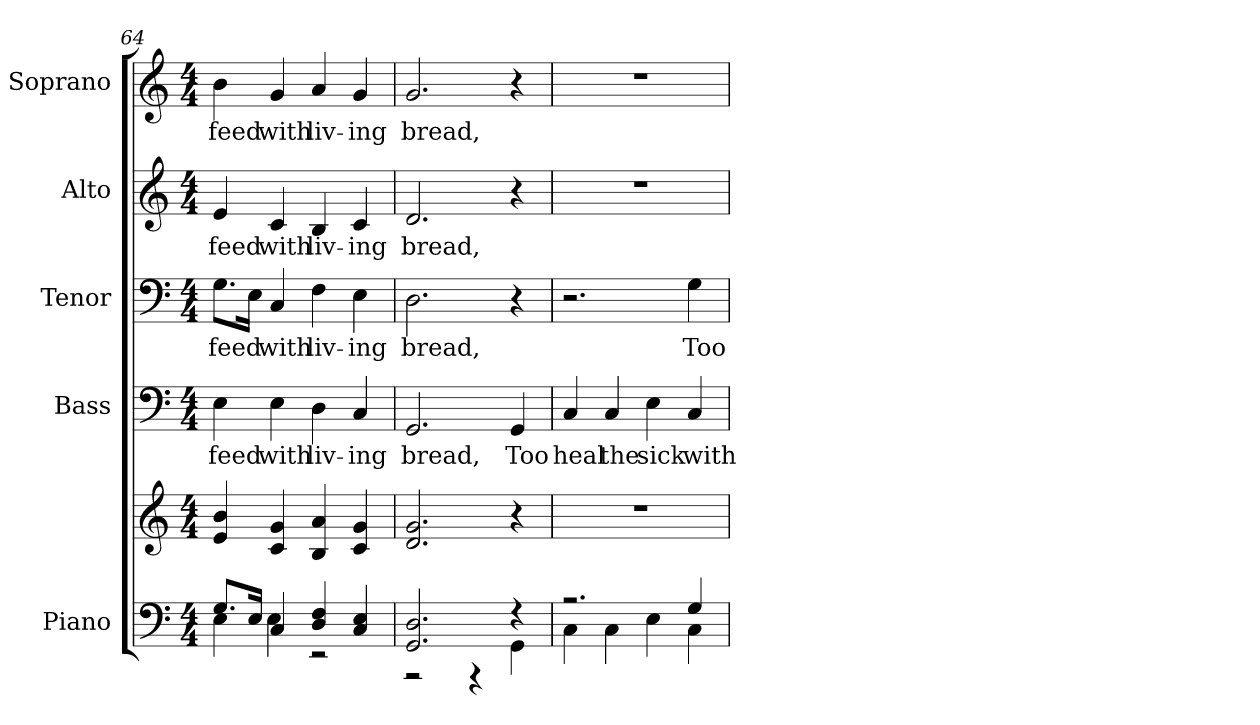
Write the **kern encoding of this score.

**kern	**kern	**kern	**text	**kern	**text	**kern	**text	**kern	**text
*part5	*part5	*part4	*part4	*part3	*part3	*part2	*part2	*part1	*part1
*staff6	*staff5	*staff4	*staff4	*staff3	*staff3	*staff2	*staff2	*staff1	*staff1
*I"Piano	*	*I"Bass	*	*I"Tenor	*	*I"Alto	*	*I"Soprano	*
*I'Pno.	*	*I'B.	*	*I'T.	*	*I'A.	*	*I'S.	*
*clefF4	*clefG2	*clefF4	*	*clefF4	*	*clefG2	*	*clefG2	*
*k[]	*k[]	*k[]	*	*k[]	*	*k[]	*	*k[]	*
*C:	*C:	*C:	*	*C:	*	*C:	*	*C:	*
*M4/4	*M4/4	*M4/4	*	*M4/4	*	*M4/4	*	*M4/4	*
=64	=64	=64	=64	=64	=64	=64	=64	=64	=64
*^	*	*	*	*	*	*	*	*	*
!	!	!	!	!LO:LY:b:color=#000000	!	!	!	!	!	!
!	!	!	!	!	!	!LO:LY:b:color=#000000	!	!	!	!
!	!	!	!	!	!	!	!	!LO:LY:b:color=#000000	!	!
!	!	!	!	!	!	!	!	!	!	!LO:LY:b:color=#000000
8.Gi/L	4Ei\	4ei/ 4bi	4Ei\	feed	8.Gi\L	feed	4ei/	feed	4bi\	feed
16Ei/Jk	.	.	.	.	16Ei\Jk	.	.	.	.	.
!	!	!	!	!LO:LY:b:color=#000000	!	!	!	!	!	!
!	!	!	!	!	!	!LO:LY:b:color=#000000	!	!	!	!
!	!	!	!	!	!	!	!	!LO:LY:b:color=#000000	!	!
!	!	!	!	!	!	!	!	!	!	!LO:LY:b:color=#000000
4Ci/	4Ei\	4ci/ 4gi	4Ei\	with	4Ci/	with	4ci/	with	4gi/	with
!	!	!	!	!LO:LY:b:color=#000000	!	!	!	!	!	!
!	!	!	!	!	!	!LO:LY:b:color=#000000	!	!	!	!
!	!	!	!	!	!	!	!	!LO:LY:b:color=#000000	!	!
!	!	!	!	!	!	!	!	!	!	!LO:LY:b:color=#000000
4Di/ 4Fi	2r	4Bi/ 4ai	4Di\	liv-	4Fi\	liv-	4Bi/	liv-	4ai/	liv-
!	!	!	!	!LO:LY:b:color=#000000	!	!	!	!	!	!
!	!	!	!	!	!	!LO:LY:b:color=#000000	!	!	!	!
!	!	!	!	!	!	!	!	!LO:LY:b:color=#000000	!	!
!	!	!	!	!	!	!	!	!	!	!LO:LY:b:color=#000000
4Ci/ 4Ei	.	4ci/ 4gi	4Ci/	-ing	4Ei\	-ing	4ci/	-ing	4gi/	-ing
!!LO:PB:g=z
=65	=65	=65	=65	=65	=65	=65	=65	=65	=65	=65
!	!	!	!	!LO:LY:b:color=#000000	!	!	!	!	!	!
!	!	!	!	!	!	!LO:LY:b:color=#000000	!	!	!	!
!	!	!	!	!	!	!	!	!LO:LY:b:color=#000000	!	!
!	!	!	!	!	!	!	!	!	!	!LO:LY:b:color=#000000
2.GGi/ 2.Di	2r	2.di/ 2.gi	2.GGi/	bread,	2.Di\	bread,	2.di/	bread,	2.gi/	bread,
.	4r	.	.	.	.	.	.	.	.	.
!	!	!	!	!LO:LY:b:color=#000000	!	!	!	!	!	!
4r	4GGi\	4r	4GGi/	Too	4r	.	4r	.	4r	.
=66	=66	=66	=66	=66	=66	=66	=66	=66	=66	=66
!	!	!	!	!LO:LY:b:color=#000000	!	!	!	!	!	!
2.r	4Ci\	1r	4Ci/	heal	2.r	.	1r	.	1r	.
!	!	!	!	!LO:LY:b:color=#000000	!	!	!	!	!	!
.	4Ci\	.	4Ci/	the	.	.	.	.	.	.
!	!	!	!	!LO:LY:b:color=#000000	!	!	!	!	!	!
.	4Ei\	.	4Ei\	sick	.	.	.	.	.	.
!	!	!	!	!LO:LY:b:color=#000000	!	!	!	!	!	!
!	!	!	!	!	!	!LO:LY:b:color=#000000	!	!	!	!
4Gi/	4Ci\	.	4Ci/	with	4Gi\	Too	.	.	.	.
*v	*v	*	*	*	*	*	*	*	*	*
=	=	=	=	=	=	=	=	=	=
*-	*-	*-	*-	*-	*-	*-	*-	*-	*-
